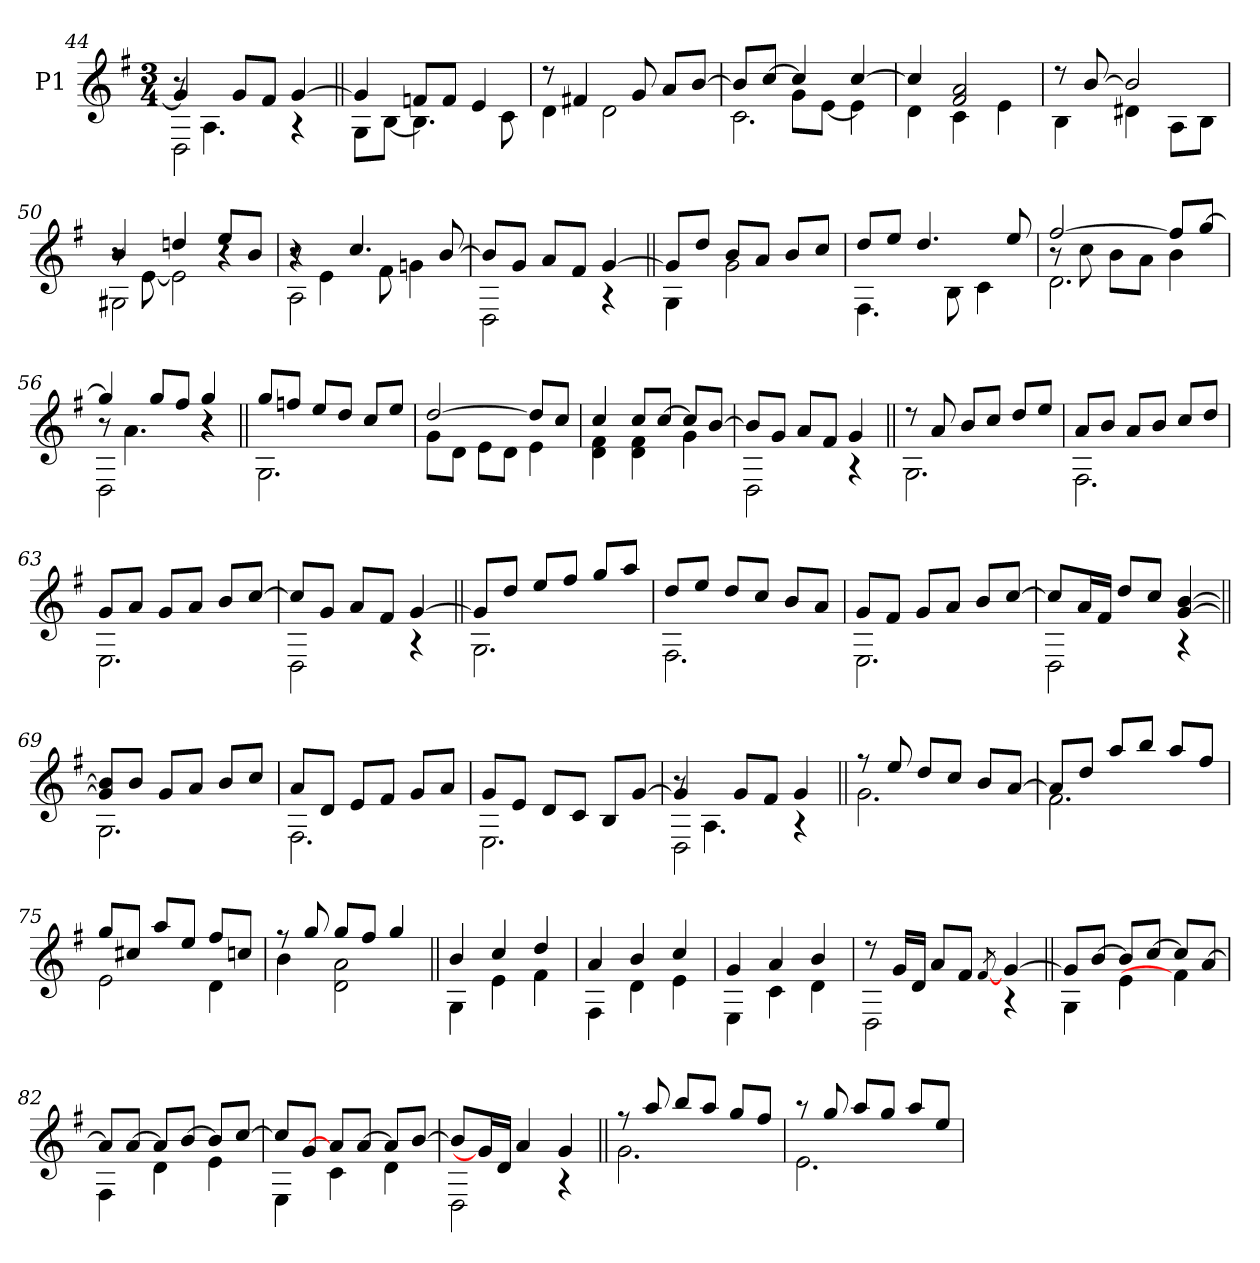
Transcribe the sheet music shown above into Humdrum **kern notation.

**kern
*part1
*staff1
*I"P1
*clefG2
*ITrd7c12
*k[f#]
*G:
*M3/4
=44
*^
*	*^
4Gi/]	8r	2DDi\
.	4.AAi\	.
8Gi/L	.	.
8F#i/J	.	.
[4Gi/	4ryy	4r
*	*v	*v
=45||	=45||
4Gi/]	8GGi\L
.	[8BBi\J
8Fni/L	4.BBi\]
8Fi/J	.
4Ei/	.
.	8Ci\
=46	=46
8r	4Di\
4F#Xi/	.
.	2Di\
8Gi/	.
8Ai/L	.
[8Bi/J	.
=47	=47
*	*^
8Bi/L]	4ryy	2.Ci\
[8ci/J	.	.
4ci/]	8Gi\L	.
.	[8Ei\J	.
[4ci/	4Ei\]	.
*	*v	*v
!!LO:LB:g=z
=48	=48
4ci/]	4Di\
2F#i/ 2Ai	4Ci\
.	4Ei\
=49	=49
8r	4BBi\
[8Bi/	.
2Bi/]	4D#Xi\
.	8AAi\L
.	8BBi\J
=50	=50
*	*^
4Bi/	8r	2GG#Xi\
.	[8Ei\	.
4dni/	2Ei\]	.
8ei/L	.	4r
8Bi/J	.	.
=51	=51	=51
4r	8r	2AAi\
.	4Ei\	.
4.ci/	.	.
.	8F#i\	.
.	4Gni\	4ryy
[8Bi/	.	.
*	*v	*v
=52	=52
8Bi/L]	2DDi\
8Gi/J	.
8Ai/L	.
8F#i/J	.
[4Gi/	4r
=53||	=53||
8Gi/L]	4GGi\
8di/J	.
8Bi/L	2Gi\
8Ai/J	.
8Bi/L	.
8ci/J	.
=54	=54
8di/L	4.FF#i\
8ei/J	.
4.di/	.
.	8BBi\
.	4Ci\
8ei/	.
!!LO:LB:g=z	!!
=55	=55
*	*^
[2f#i/	8r	2.Di\
.	8ci\	.
.	8Bi\L	.
.	8Ai\J	.
8f#i/L]	4Bi\	.
[8gi/J	.	.
=56	=56	=56
4gi/]	8r	2DDi\
.	4.Ai\	.
8gi/L	.	.
8f#i/J	.	.
4gi/	4r	4r
*	*v	*v
=57||	=57||
8gi/L	2.GGi\
8fni/J	.
8ei/L	.
8di/J	.
8ci/L	.
8ei/J	.
=58	=58
[2di/	8Gi\L
.	8Di\J
.	8Ei\L
.	8Di\J
8di/L]	4Ei\
8ci/J	.
=59	=59
4ci/	4Di\ 4F#i
8ci/L	4Di\ 4F#i
[8ci/J	.
8ci/L]	4Gi\
[8Bi/J	.
!!LO:LB:g=z	!!
=60	=60
8Bi/L]	2DDi\
8Gi/J	.
8Ai/L	.
8F#i/J	.
4Gi/	4r
=61||	=61||
8r	2.GGi\
8Ai/	.
8Bi/L	.
8ci/J	.
8di/L	.
8ei/J	.
=62	=62
8Ai/L	2.FF#i\
8Bi/J	.
8Ai/L	.
8Bi/J	.
8ci/L	.
8di/J	.
=63	=63
8Gi/L	2.EEi\
8Ai/J	.
8Gi/L	.
8Ai/J	.
8Bi/L	.
[8ci/J	.
=64	=64
8ci/L]	2DDi\
8Gi/J	.
8Ai/L	.
8F#i/J	.
[4Gi/	4r
!!LO:PB:g=z	!!
=65||	=65||
8Gi/L]	2.GGi\
8di/J	.
8ei/L	.
8f#i/J	.
8gi/L	.
8ai/J	.
=66	=66
8di/L	2.FF#i\
8ei/J	.
8di/L	.
8ci/J	.
8Bi/L	.
8Ai/J	.
=67	=67
8Gi/L	2.EEi\
8F#i/J	.
8Gi/L	.
8Ai/J	.
8Bi/L	.
[8ci/J	.
=68	=68
8ci/L]	2DDi\
16Ai/L	.
16F#i/JJ	.
8di/L	.
8ci/J	.
[4Gi/ [4Bi	4r
=69||	=69||
8Gi/] 8Bi]L	2.GGi\
8Bi/J	.
8Gi/L	.
8Ai/J	.
8Bi/L	.
8ci/J	.
=70	=70
8Ai/L	2.FF#i\
8Di/J	.
8Ei/L	.
8F#i/J	.
8Gi/L	.
8Ai/J	.
=71	=71
8Gi/L	2.EEi\
8Ei/J	.
8Di/L	.
8Ci/J	.
8BBi/L	.
[8Gi/J	.
!!LO:LB:g=z	!!
=72	=72
*	*^
4Gi/]	8r	2DDi\
.	4.AAi\	.
8Gi/L	.	.
8F#i/J	.	.
4Gi/	4ryy	4r
*	*v	*v
=73||	=73||
8r	2.Gi\
8ei/	.
8di/L	.
8ci/J	.
8Bi/L	.
[8Ai/J	.
=74	=74
8Ai/L]	2.F#i\
8di/J	.
8ai/L	.
8bi/J	.
8ai/L	.
8f#i/J	.
=75	=75
8gi/L	2Ei\
8c#Xi/J	.
8ai/L	.
8ei/J	.
8f#i/L	4Di\
8cni/J	.
=76	=76
8r	4Bi\
8gi/	.
8gi/L	2Di\ 2Ai
8f#i/J	.
4gi/	.
=77||	=77||
4Bi/	4GGi\
4ci/	4Ei\
4di/	4F#i\
=78	=78
4Ai/	4FF#i\
4Bi/	4Di\
4ci/	4Ei\
!!LO:LB:g=z	!!
=79	=79
4Gi/	4EEi\
4Ai/	4Ci\
4Bi/	4Di\
=80	=80
8r	2DDi\
16Gi/LL	.
16Di/JJ	.
8Ai/L	.
8F#i/J	.
[8qF#i/	.
[4Gi/	4r
=81||	=81||
8Gi/L]	4GGi\
[8Bi/J	.
8Bi/L]	4Ei\
[8ci/J	.
8ci/L]	4F#i\]
[8Ai/J	.
=82	=82
8Ai/L]	4FF#i\
[8Ai/J	.
8Ai/L]	4Di\
[8Bi/J	.
8Bi/L]	4Ei\
[8ci/J	.
=83	=83
8ci/L]	4EEi\
[8Gi/J	.
8Ai/L	4Ci\
[8Ai/J	.
8Ai/L]	4Di\
[8Bi/J	.
=84	=84
8Bi/L]	2DDi\
16Gi/L]	.
16Di/JJ	.
4Ai/	.
4Gi/	4r
=85||	=85||
8r	2.Gi\
8ai/	.
8bi/L	.
8ai/J	.
8gi/L	.
8f#i/J	.
!!LO:LB:g=z	!!
=86	=86
8r	2.Ei\
8gi/	.
8ai/L	.
8gi/J	.
8ai/L	.
8ei/J	.
*v	*v
=
*-
